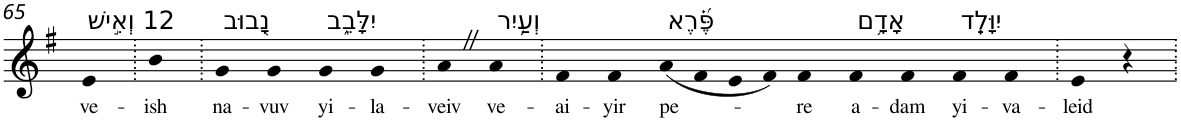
**kern	**text
*part1	*part1
*staff1	*staff1
*I"Piano	*
*I'Pno	*
!!LO:PB:g=z
*clefG2	*
*k[f#]	*
*G:	*
=65	=65
!LO:TX:a:t=12 וְאִ֣ישׁ	!
!	!LO:LY:b
4e	ve-
=66.	=66.
!	!LO:LY:b
4b	-ish
=67.	=67.
!LO:TX:a:t=נָ֭בוּב	!
!	!LO:LY:b
4g	na-
!	!LO:LY:b
4g	-vuv
!LO:TX:a:t=יִלָּבֵ֑ב	!
!	!LO:LY:b
4g	yi-
!	!LO:LY:b
4g	-la-
=68.	=68.
!	!LO:LY:b
4aZ	-veiv
!LO:TX:a:t=וְעַ֥יִר	!
!	!LO:LY:b
4a	ve-
=69.	=69.
!	!LO:LY:b
4f#	-ai-
!	!LO:LY:b
4f#	-yir
!LO:TX:a:t=פֶּ֝֗רֶא	!
!	!LO:LY:b
(8a	pe-
8f#	.
8e	.
8f#)	.
!	!LO:LY:b
4f#	-re
!LO:TX:a:t=אָדָ֥ם	!
!	!LO:LY:b
4f#	a-
!	!LO:LY:b
4f#	-dam
!LO:TX:a:t=יִוָּלֵֽד	!
!	!LO:LY:b
4f#	yi-
!	!LO:LY:b
4f#	-va-
=70.	=70.
!	!LO:LY:b
4e	-leid
4r	.
=.	=.
*-	*-
